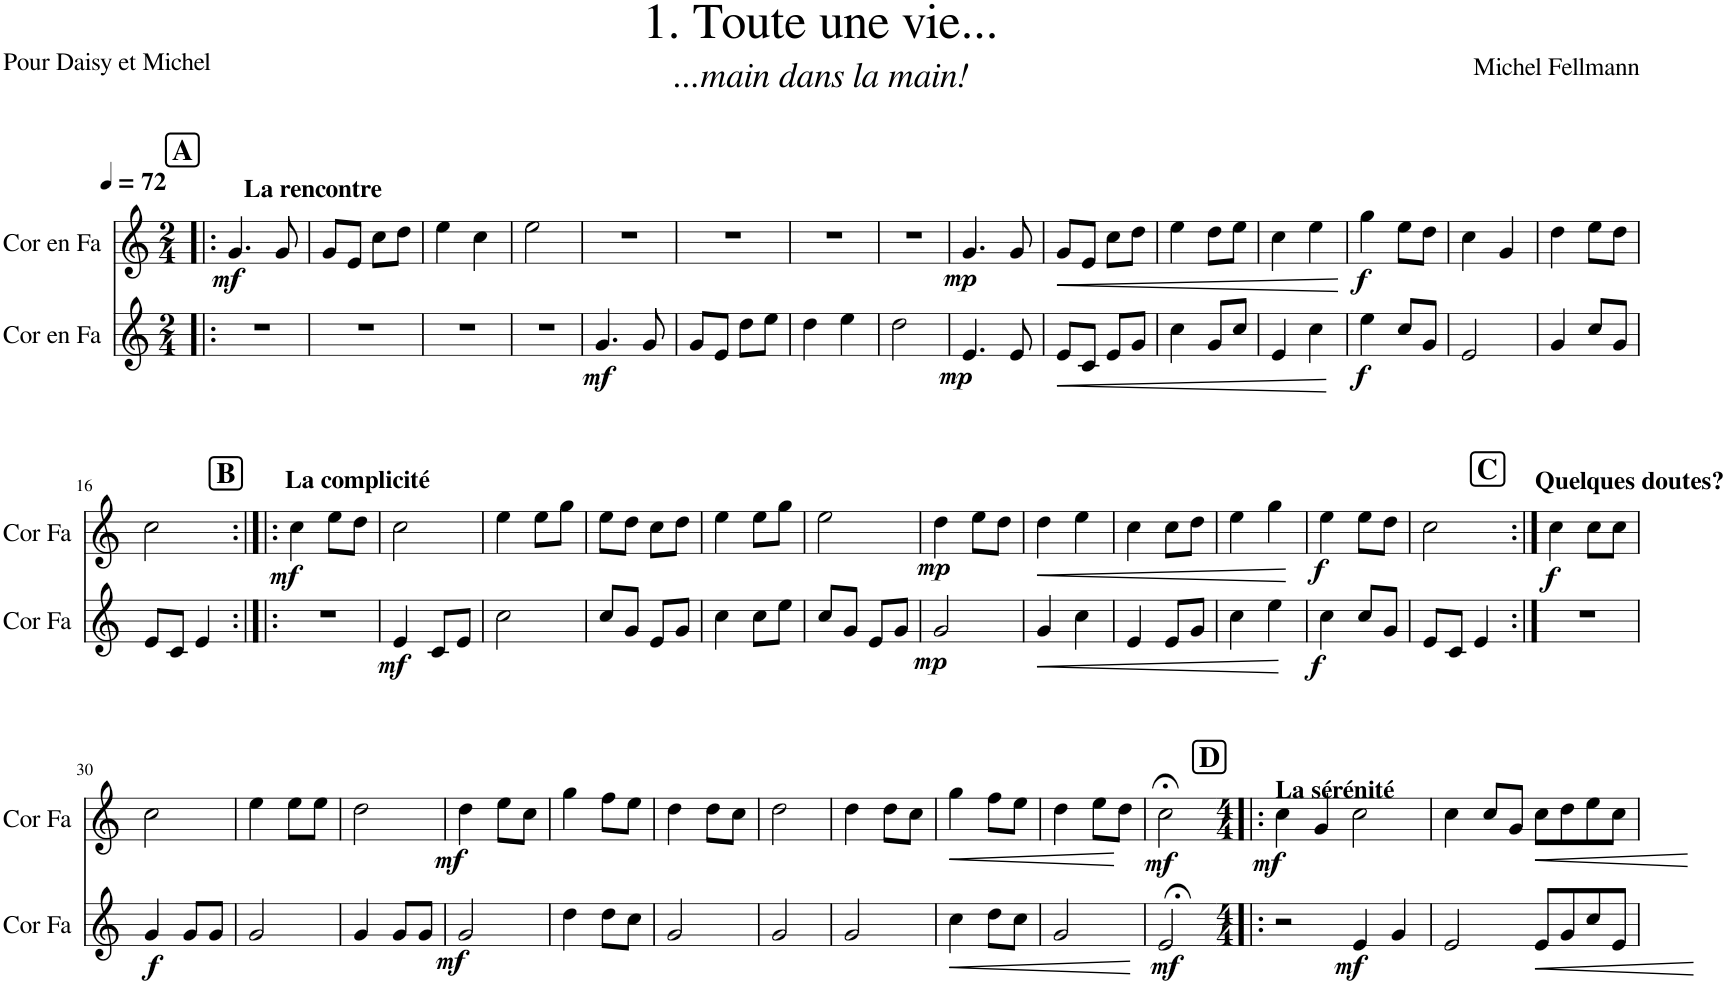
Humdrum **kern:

**kern	**dynam	**kern	**dynam
*part2	*part2	*part1	*part1
*staff2	*staff2	*staff1	*staff1
*I"Cor en Fa	*	*I"Michel	*
*I'Cor Fa	*	*	*
*clefG2	*	*clefG2	*
*Trd4c7	*	*Trd4c7	*
*k[]	*	*k[]	*
*M2/4	*	*M2/4	*
*MM72	*	*MM72	*
!!LO:REH:place=s1:a:B:cj:fs=14:t=A
=1!|:	=1!|:	=1!|:	=1!|:
!	!	!LO:TX:a:B:t=La rencontre	!
!	!	!	!LO:DY:b
2r	.	4.g/	mf
.	.	8g/	.
=2	=2	=2	=2
2r	.	8g/L	.
.	.	8e/J	.
.	.	8cc\L	.
.	.	8dd\J	.
=3	=3	=3	=3
2r	.	4ee\	.
.	.	4cc\	.
=4	=4	=4	=4
2r	.	2ee\	.
=5	=5	=5	=5
!	!LO:DY:b	!	!
4.g/	mf	2r	.
8g/	.	.	.
=6	=6	=6	=6
8g/L	.	2r	.
8e/J	.	.	.
8dd\L	.	.	.
8ee\J	.	.	.
=7	=7	=7	=7
4dd\	.	2r	.
4ee\	.	.	.
=8	=8	=8	=8
2dd\	.	2r	.
=9	=9	=9	=9
!	!LO:DY:b	!	!LO:DY:b
4.e/	mp	4.g/	mp
8e/	.	8g/	.
=10	=10	=10	=10
!	!LO:HP:b	!	!LO:HP:b
8e/L	<	8g/L	<
8c/J	.	8e/J	.
8e/L	.	8cc\L	.
8g/J	.	8dd\J	.
.	[	.	[
=11	=11	=11	=11
4cc\	.	4ee\	.
8g/L	.	8dd\L	.
8cc/J	.	8ee\J	.
=12	=12	=12	=12
4e/	.	4cc\	.
4cc\	.	4ee\	.
=13	=13	=13	=13
!	!LO:DY:b	!	!LO:DY:b
4ee\	f	4gg\	f
8cc/L	.	8ee\L	.
8g/J	.	8dd\J	.
=14	=14	=14	=14
2e/	.	4cc\	.
.	.	4g/	.
=15	=15	=15	=15
4g/	.	4dd\	.
8cc/L	.	8ee\L	.
8g/J	.	8dd\J	.
!!LO:LB:g=z
=16	=16	=16	=16
8e/L	.	2cc\	.
8c/J	.	.	.
4e/	.	.	.
!!LO:REH:place=s1:a:B:cj:fs=14:t=B
=17:|!|:	=17:|!|:	=17:|!|:	=17:|!|:
!	!	!LO:TX:a:B:t=La complicité	!
!	!	!	!LO:DY:b
2r	.	4cc\	mf
.	.	8ee\L	.
.	.	8dd\J	.
=18	=18	=18	=18
!	!LO:DY:b	!	!
4e/	mf	2cc\	.
8c/L	.	.	.
8e/J	.	.	.
=19	=19	=19	=19
2cc\	.	4ee\	.
.	.	8ee\L	.
.	.	8gg\J	.
=20	=20	=20	=20
8cc/L	.	8ee\L	.
8g/J	.	8dd\J	.
8e/L	.	8cc\L	.
8g/J	.	8dd\J	.
=21	=21	=21	=21
4cc\	.	4ee\	.
8cc\L	.	8ee\L	.
8ee\J	.	8gg\J	.
=22	=22	=22	=22
8cc/L	.	2ee\	.
8g/J	.	.	.
8e/L	.	.	.
8g/J	.	.	.
=23	=23	=23	=23
!	!LO:DY:b	!	!LO:DY:b
2g/	mp	4dd\	mp
.	.	8ee\L	.
.	.	8dd\J	.
=24	=24	=24	=24
!	!LO:HP:b	!	!LO:HP:b
4g/	<	4dd\	<
4cc\	.	4ee\	.
.	[	.	[
=25	=25	=25	=25
4e/	.	4cc\	.
8e/L	.	8cc\L	.
8g/J	.	8dd\J	.
=26	=26	=26	=26
4cc\	.	4ee\	.
4ee\	.	4gg\	.
=27	=27	=27	=27
!	!LO:DY:b	!	!LO:DY:b
4cc\	f	4ee\	f
8cc/L	.	8ee\L	.
8g/J	.	8dd\J	.
=28	=28	=28	=28
8e/L	.	2cc\	.
8c/J	.	.	.
4e/	.	.	.
!!LO:REH:place=s1:a:B:cj:fs=14:t=C
=29:|!	=29:|!	=29:|!	=29:|!
!	!	!LO:TX:a:B:t=Quelques doutes?	!
!	!	!	!LO:DY:b
2r	.	4cc\	f
.	.	8cc\L	.
.	.	8cc\J	.
!!LO:LB:g=z
=30	=30	=30	=30
!	!LO:DY:b	!	!
4g/	f	2cc\	.
8g/L	.	.	.
8g/J	.	.	.
=31	=31	=31	=31
2g/	.	4ee\	.
.	.	8ee\L	.
.	.	8ee\J	.
=32	=32	=32	=32
4g/	.	2dd\	.
8g/L	.	.	.
8g/J	.	.	.
=33	=33	=33	=33
!	!LO:DY:b	!	!LO:DY:b
2g/	mf	4dd\	mf
.	.	8ee\L	.
.	.	8cc\J	.
=34	=34	=34	=34
4dd\	.	4gg\	.
8dd\L	.	8ff\L	.
8cc\J	.	8ee\J	.
=35	=35	=35	=35
2g/	.	4dd\	.
.	.	8dd\L	.
.	.	8cc\J	.
=36	=36	=36	=36
2g/	.	2dd\	.
=37	=37	=37	=37
2g/	.	4dd\	.
.	.	8dd\L	.
.	.	8cc\J	.
=38	=38	=38	=38
!	!LO:HP:b	!	!LO:HP:b
4cc\	<	4gg\	<
8dd\L	.	8ff\L	.
8cc\J	.	8ee\J	.
.	[	.	[
=39	=39	=39	=39
2g/	.	4dd\	.
.	.	8ee\L	.
.	.	8dd\J	.
=40	=40	=40	=40
!	!LO:DY:b	!	!LO:DY:b
2e;</	mf	2cc;<\	mf
!!LO:REH:place=s1:a:B:cj:fs=14:t=D
=41!|:	=41!|:	=41!|:	=41!|:
*k[]	*	*k[]	*
*M4/4	*	*M4/4	*
!	!	!LO:TX:a:B:t=La sérénité	!
!	!	!	!LO:DY:b
2r	.	4cc\	mf
.	.	4g/	.
!	!LO:DY:b	!	!
4e/	mf	2cc\	.
4g/	.	.	.
=42	=42	=42	=42
2e/	.	4cc\	.
.	.	8cc/L	.
.	.	8g/J	.
!	!LO:HP:b	!	!LO:HP:b
8e/L	<	8cc\L	<
8g/	.	8dd\	.
8cc/	.	8ee\	.
8e/J	.	8cc\J	.
.	[	.	[
=	=	=	=
*-	*-	*-	*-
